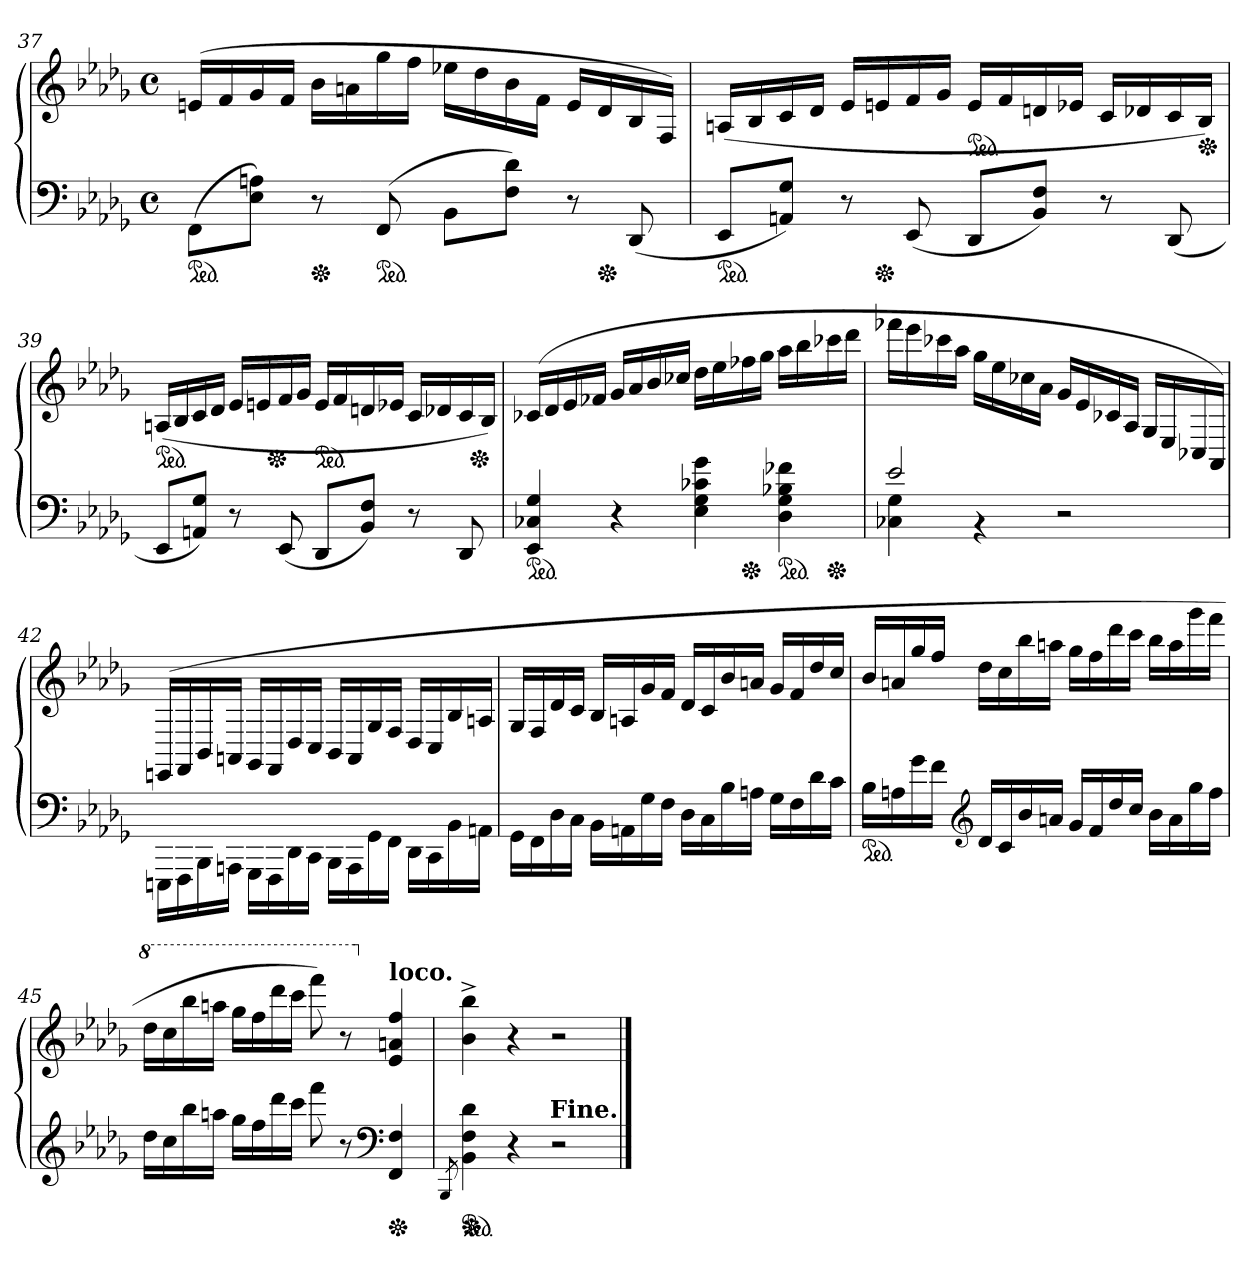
**kern	**kern
*part1	*part1
*staff2	*staff1
*clefF4	*clefG2
*k[b-e-a-d-g-]	*k[b-e-a-d-g-]
*b-:	*b-:
*M2/2	*M2/2
*met(c)	*met(c)
*ped	*
=37	=37
(>8FF\L	(>16enLL
.	16f
8E- 8AnJ)	16g-
.	16fJJ
*Xped	*
8r	16b-LL
.	16an
*ped	*
(>8FF	16gg-
.	16ffJJ
8BB-L	16ee-XLL
.	16dd-
8F 8d-J)	16b-
.	16fJJ
8r	16eLL
*Xped	*
.	16d-
(<8DD-	16B-
.	16FJJ)
=38	=38
*ped	*
8EE-L	(>16AnLL
.	16B-
8AAn 8G-J)	16c
.	16d-JJ
8r	16e-LL
*Xped	*
.	16en
(<8EE-	16f
.	16g-JJ
*	*ped
8DD-L	16eLL
.	16f
8BB- 8FJ)	16dn
.	16e-XJJ
8r	16cLL
.	16d-X
(<8DD-	16c
*	*Xped
.	16B-JJ)
=39	=39
*	*ped
*	*^
*	*	*^
8EE-L	(>16AnLL	4ryy	2ryy
.	16B-	.	.
8AAn 8G-J)	16c	.	.
.	16d-JJ	.	.
8r	16e-LL	16.ryy	.
.	16en	.	.
*	*Xped	*	*
.	.	2ryy	.
(<8EE-	16f	.	.
.	16g-JJ	.	.
*	*ped	*	*
8DD-L	16eLL	.	4ryy
.	16f	.	.
8BB- 8FJ)	16dn	.	.
.	16e-XJJ	.	.
8r	16cLL	.	8ryy
.	16d-X	.	.
.	.	8ryy	.
8DD-	16c	.	32ryy
*	*Xped	*	*
.	.	.	16.ryy
.	16B-JJ)	.	.
.	.	32ryy	.
*	*v	*v	*v
=40	=40
*ped	*
4EE- 4C-X 4G-	(>16c-XLL
.	16d-
.	16e-
.	16f-XJJ
4r	16g-LL
.	16a-
.	16b-
.	16cc-XJJ
4E- 4G- 4c-X 4g-	16dd-LL
.	16ee-
*Xped	*
.	16ff-X
.	16gg-JJ
*ped	*
4D- 4G- 4B-X 4f-X	16aa-LL
.	16bb-
*Xped	*
.	16ccc-X
.	16ddd-JJ
=41	=41
*^	*
2e-	4C-X 4G-	16fff-XLL
.	.	16eee-
.	.	16ccc-X
.	.	16aa-JJ
.	4r	16gg-LL
.	.	16ee-
.	.	16cc-X
.	.	16a-JJ
2ryy	2r	16g-LL
.	.	16e-
.	.	16c-X
.	.	16A-/JJ
.	.	16G-/LL
.	.	16E-/
.	.	16C-X
.	.	16AA-/JJ)
*v	*v	*
=42	=42
16EEEn\LL	(>16EEn/LL
16FFF\	16FF/
16BBB-\	16BB-/
16AAAn\JJ	16AAn/JJ
16GGG-\LL	16GG-/LL
16FFF\	16FF/
16DD-\	16D-/
16CC\JJ	16C/JJ
16BBB-\LL	16BB-/LL
16AAA\	16AA/
16GG-\	16G-/
16FF\JJ	16F/JJ
16DD-\LL	16D-/LL
16CC\	16C/
16BB-\	16B-/
16AAn\JJ	16An/JJ
=43	=43
16GG-\LL	16G-/LL
16FF\	16F/
16D-\	16d-/
16C\JJ	16c/JJ
16BB-LL	16B-LL
16AAn	16An
16G-	16g-
16FJJ	16fJJ
16D-LL	16d-LL
16C	16c
16B-	16b-
16AnJJ	16anJJ
16G-LL	16g-LL
16F	16f
16d-	16dd-
16cJJ	16ccJJ
=44	=44
*ped	*
16B-LL	16b-/LL
16An	16an
16g-\	16gg-/
16f\JJ	16ff/JJ
*clefG2	*
16d-LL	16dd-LL
16c	16cc
16b-	16bb-
16anJJ	16aanJJ
16g-LL	16gg-LL
16f	16ff
16dd-	16ddd-
16ccJJ	16cccJJ
16b-LL	16bb-LL
16a	16aa
16gg-	16ggg-
16ffJJ	16fffJJ
=45	=45
*	*8va
16dd-LL	16ddd-LL
16cc	16ccc
16bb-	16bbb-
16aanJJ	16aaanJJ
16gg-LL	16ggg-LL
16ff	16fff
16ddd-	16dddd-
16cccJJ	16ccccJJ
8fff	8ffff)
8r	8r
*clefF4	*
*	*X8va
!	!LO:TX:a:B:t=loco.
*Xped	*
4FF 4F	4e- 4an 4ff
=46	=46
8qBBB-/	.
*ped	*
*Xped	*
4BB- 4F 4d-	4b-^< 4bb-^<
4r	4r
2r	2r
!LO:TX:a:B:t=Fine.	!
==	==
*-	*-
